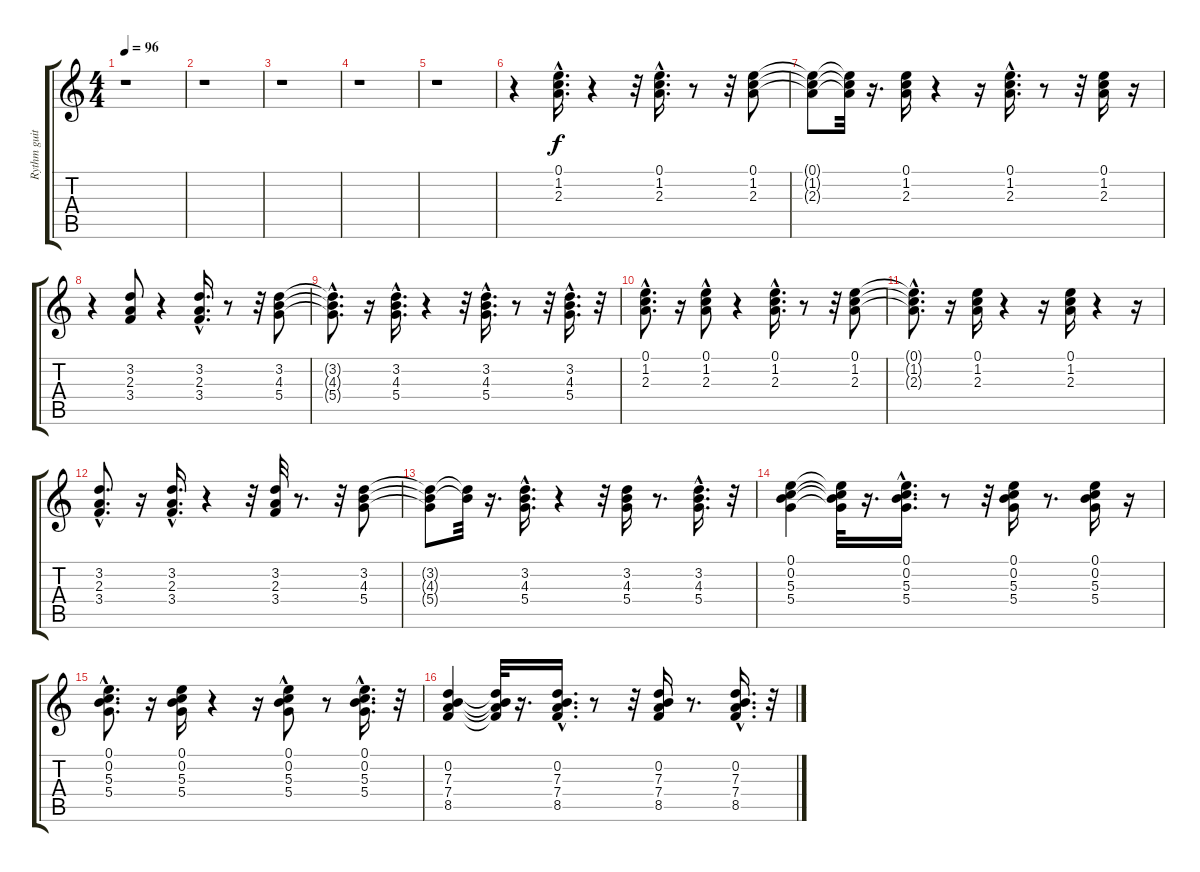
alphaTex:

\track ("Rythm guitar" "Rythm guit") {instrument acousticguitarsteel}
\staff {score tabs}
\tuning (E4 B3 G3 D3 A2 E2) {hide}
\ts (4 4)
\tempo 96
\clef g2
\ks c
r.1{dy f} |
r.1 |
r.1 |
r.1 |
r.1 |
r.4 (0.1{hac} 1.2 2.3{hac}).16{d} r.4 r.32 (0.1 1.2 2.3{hac}).16{d} r.8 r.32 (0.1 1.2 2.3).8 |
(0.1{t} 1.2{t} 2.3{t}).8 (0.1{t} 1.2{t} 2.3{t}).32 r.16{d} (0.1 1.2 2.3).16 r.4 r.16 (0.1 1.2 2.3{hac}).16{d} r.8 r.32 (0.1 1.2 2.3).16 r.16 |
r.4 (3.2 2.3 3.4).8 r.4 (3.2 2.3{hac} 3.4).16{d} r.8 r.32 (3.2 4.3 5.4).8 |
(3.2{hac t} 4.3{hac t} 5.4{hac t}).8{d} r.16 (3.2{hac} 4.3{hac} 5.4{hac}).16{d} r.4 r.32 (3.2 4.3{hac} 5.4{hac}).16{d} r.8 r.32 (3.2 4.3{hac} 5.4{hac}).16{d} r.32 |
(0.1{hac} 1.2{hac} 2.3{hac}).8{d} r.16 (0.1{hac} 1.2 2.3).8 r.4 (0.1{hac} 1.2 2.3).16{d} r.8 r.32 (0.1 1.2 2.3).8 |
(0.1{hac t} 1.2{hac t} 2.3{hac t}).8{d} r.16 (0.1 1.2 2.3).16 r.4 r.16 (0.1 1.2 2.3).16 r.4 r.16 |
(3.2 2.3 3.4{hac}).8{d} r.16 (3.2 2.3{hac} 3.4{hac}).16{d} r.4 r.32 (3.2 2.3 3.4).32 r.8{d} r.32 (3.2 4.3 5.4).8 |
(3.2{t} 4.3{t} 5.4{t}).8 (3.2{t} 4.3{t}).32 r.16{d} (3.2 4.3{hac} 5.4{hac}).16{d} r.4 r.32 (3.2 4.3 5.4).16 r.8{d} (3.2{hac} 4.3{hac} 5.4{hac}).16{d} r.32 |
(0.1 0.2 5.3 5.4).4 (0.1{t} 0.2{t} 5.3{t} 5.4{t}).32 r.16{d} (0.1{hac} 0.2{hac} 5.3{hac} 5.4{hac}).16{d} r.8 r.32 (0.1 0.2 5.3 5.4).16 r.8{d} (0.1 0.2 5.3 5.4).16 r.16 |
(0.1{hac} 0.2{hac} 5.3{hac} 5.4{hac}).8{d} r.16 (0.1 0.2 5.3 5.4).16 r.4 r.16 (0.1{hac} 0.2{hac} 5.3 5.4).8 r.8 (0.1{hac} 0.2{hac} 5.3{hac} 5.4{hac}).16{d} r.32 |
(0.2 7.3 7.4 8.5).4 (0.2{t} 7.3{t} 7.4{t} 8.5{t}).32 r.16{d} (0.2{hac} 7.3 7.4{hac} 8.5{hac}).16{d} r.8 r.32 (0.2 7.3 7.4 8.5).16 r.8{d} (0.2{hac} 7.3{hac} 7.4 8.5{hac}).16{d} r.32
